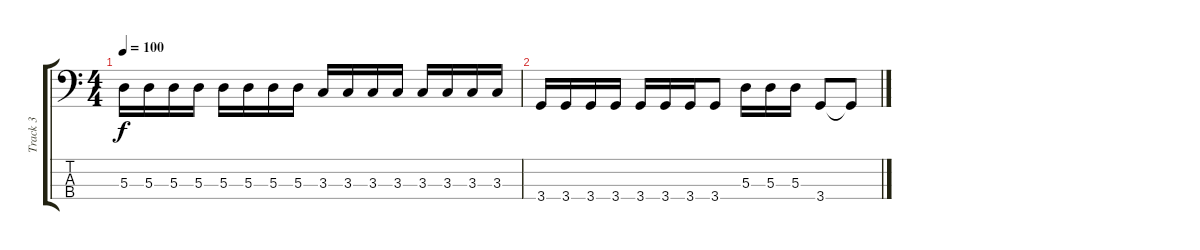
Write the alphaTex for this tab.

\track ("Track 3" "Track 3") {instrument electricbassfinger}
\staff {score tabs}
\tuning (G2 D2 A1 E1) {hide}
\ts (4 4)
\tempo 100
\clef f4
\ks c
5.3.16{dy f} 5.3.16 5.3.16 5.3.16 5.3.16 5.3.16 5.3.16 5.3.16 3.3.16 3.3.16 3.3.16 3.3.16 3.3.16 3.3.16 3.3.16 3.3.16 |
3.4.16 3.4.16 3.4.16 3.4.16 3.4.16 3.4.16 3.4.16 3.4.8 5.3.16 5.3.16 5.3.16 3.4.8 3.4{t}.8
